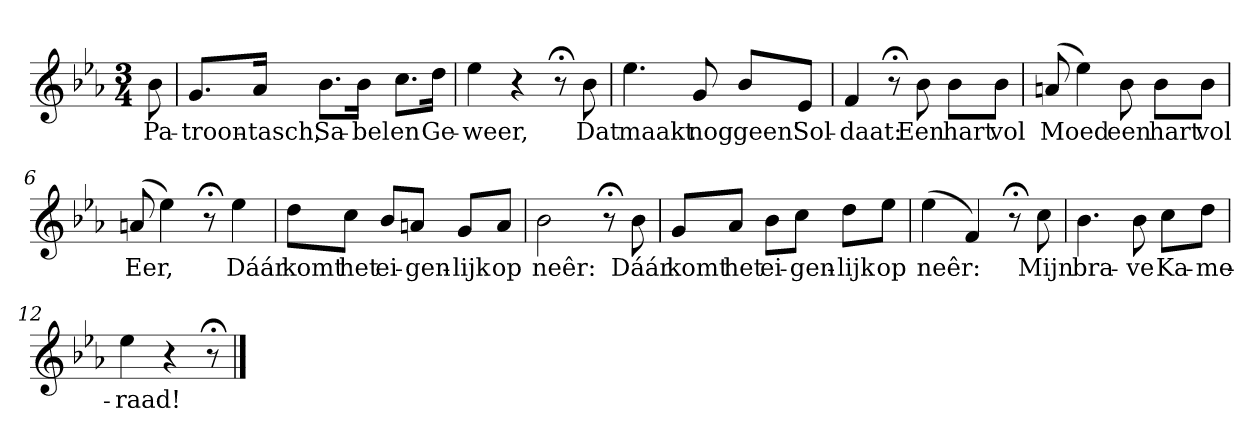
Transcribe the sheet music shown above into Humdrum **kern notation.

**kern	**text
*part1	*part1
*staff1	*staff1
*k[b-e-a-]	*
*E-:	*
*M3/4	*
*MM120	*
=	=
8b-	Pa-
=1	=1
8.gL	-troon-
16a-Jk	-tasch,
8.b-L	Sa-
16b-Jk	-bel
8.ccL	en
16ddJk	Ge-
=2	=2
4ee-	-weer,
4r	.
8r;<	.
8b-	Dat
=3	=3
4.ee-	maakt
8g	nog
8b-L	geen'
8e-J	Sol-
=4	=4
4f	-daat:
8r;<	.
8b-	Een
8b-L	hart
8b-J	vol
=5	=5
(8an	Moed
4ee-)	.
8b-	een
8b-L	hart
8b-J	vol
=6	=6
(8an	Eer,
4ee-)	.
8r;<	.
4ee-	Dáár
=7	=7
8ddL	komt
8ccJ	het
8b-L	ei-
8anJ	-gen-
8gL	-lijk
8aJ	op
=8	=8
2b-	neêr:
8r;<	.
8b-	Dáár
=9	=9
8gL	komt
8a-J	het
8b-L	ei-
8ccJ	-gen-
8ddL	-lijk
8ee-J	op
=10	=10
(4ee-	neêr:
4f)	.
8r;<	.
8cc	Mijn
=11	=11
4.b-	bra-
8b-	-ve
8ccL	Ka-
8ddJ	-me-
=12	=12
4ee-	-raad!
4r	.
8r;<	.
==	==
*-	*-
